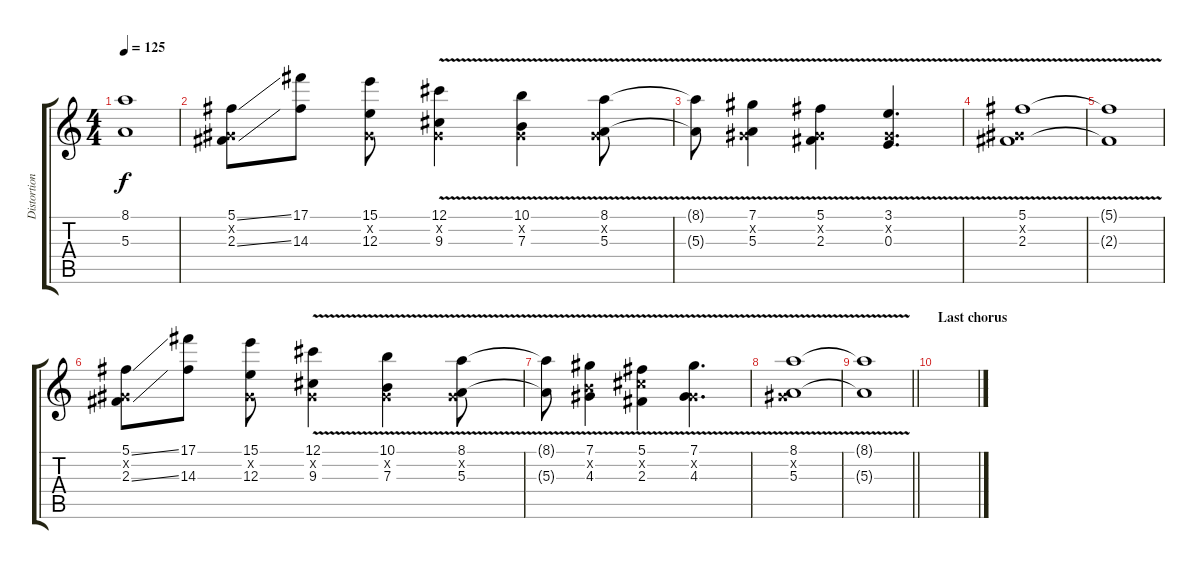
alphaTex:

\track ("Distortion 03 - SE" "Distortion") {instrument overdrivenguitar}
\staff {score tabs}
\tuning (Db4 Ab3 E3 B2 Gb2 B1) {hide}
\ts (4 4)
\tempo 125
\clef g2
\ks c
(8.1{t} 5.3{t}).1{dy f} |
(5.1{ss} 0.2{x} 2.3{ss}).8 (17.1 14.3).8 (15.1 0.2{x} 12.3).8 (12.1{v} 0.2{x} 9.3{v}).4 (10.1{v} 0.2{x} 7.3{v}).4 (8.1{v} 0.2{x} 5.3{v}).8 |
(8.1{t} 5.3{t}).8 (7.1{v} 0.2{x} 5.3{v}).4 (5.1{v} 0.2{x} 2.3{v}).4 (3.1{v} 0.2{x} 0.3{v}).4{d} |
(5.1{v} 0.2{x} 2.3{v}).1 |
(5.1{t} 2.3{t}).1 |
(5.1{ss} 0.2{x} 2.3{ss}).8 (17.1 14.3).8 (15.1 0.2{x} 12.3).8 (12.1{v} 0.2{x} 9.3{v}).4 (10.1{v} 0.2{x} 7.3{v}).4 (8.1{v} 0.2{x} 5.3{v}).8 |
(8.1{t} 5.3{t}).8 (7.1{v} 3.2{x} 4.3{v}).4 (5.1{v} 5.2{x} 2.3{v}).4 (7.1{v} 0.2{x} 4.3{v}).4{d} |
(8.1 0.2{x} 5.3{v}).1 |
\barLineRight lightlight
(8.1{t} 5.3{t}).1 |
\section ("" "Last chorus")
